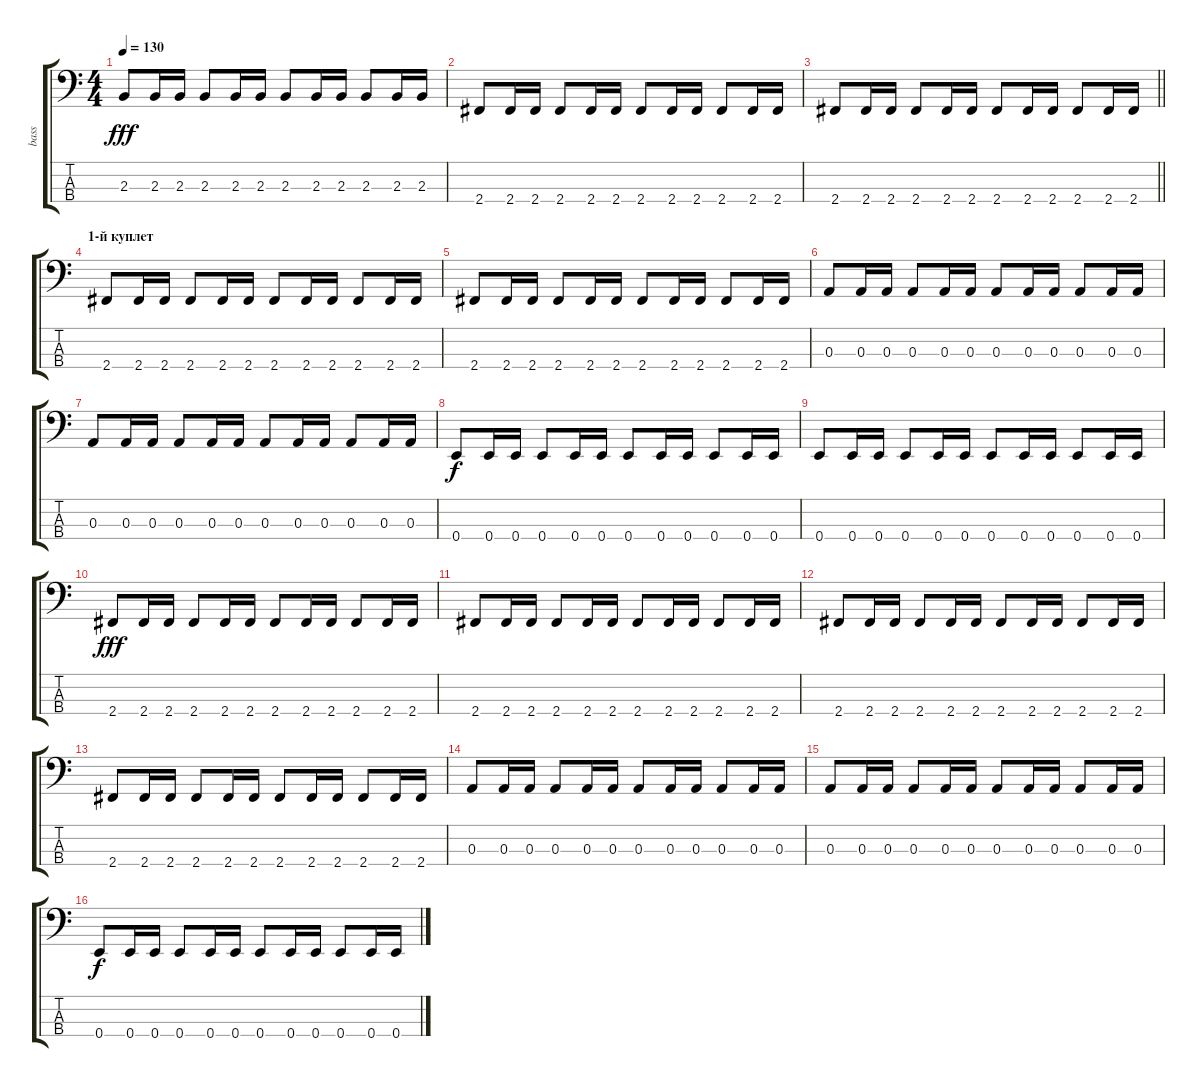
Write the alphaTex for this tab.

\track ("bass" "bass") {solo instrument electricbassfinger}
\staff {score tabs}
\tuning (G2 D2 A1 E1) {hide}
\ts (4 4)
\tempo 130
\clef f4
\ks c
2.3.8{dy fff} 2.3.16 2.3.16 2.3.8 2.3.16 2.3.16 2.3.8 2.3.16 2.3.16 2.3.8 2.3.16 2.3.16 |
2.4.8 2.4.16 2.4.16 2.4.8 2.4.16 2.4.16 2.4.8 2.4.16 2.4.16 2.4.8 2.4.16 2.4.16 |
\barLineRight lightlight
2.4.8 2.4.16 2.4.16 2.4.8 2.4.16 2.4.16 2.4.8 2.4.16 2.4.16 2.4.8 2.4.16 2.4.16 |
\section ("" "1-й куплет")
2.4.8 2.4.16 2.4.16 2.4.8 2.4.16 2.4.16 2.4.8 2.4.16 2.4.16 2.4.8 2.4.16 2.4.16 |
2.4.8 2.4.16 2.4.16 2.4.8 2.4.16 2.4.16 2.4.8 2.4.16 2.4.16 2.4.8 2.4.16 2.4.16 |
0.3.8 0.3.16 0.3.16 0.3.8 0.3.16 0.3.16 0.3.8 0.3.16 0.3.16 0.3.8 0.3.16 0.3.16 |
0.3.8 0.3.16 0.3.16 0.3.8 0.3.16 0.3.16 0.3.8 0.3.16 0.3.16 0.3.8 0.3.16 0.3.16 |
0.4.8{dy f} 0.4.16 0.4.16 0.4.8 0.4.16 0.4.16 0.4.8 0.4.16 0.4.16 0.4.8 0.4.16 0.4.16 |
0.4.8 0.4.16 0.4.16 0.4.8 0.4.16 0.4.16 0.4.8 0.4.16 0.4.16 0.4.8 0.4.16 0.4.16 |
2.4.8{dy fff} 2.4.16 2.4.16 2.4.8 2.4.16 2.4.16 2.4.8 2.4.16 2.4.16 2.4.8 2.4.16 2.4.16 |
2.4.8 2.4.16 2.4.16 2.4.8 2.4.16 2.4.16 2.4.8 2.4.16 2.4.16 2.4.8 2.4.16 2.4.16 |
2.4.8 2.4.16 2.4.16 2.4.8 2.4.16 2.4.16 2.4.8 2.4.16 2.4.16 2.4.8 2.4.16 2.4.16 |
2.4.8 2.4.16 2.4.16 2.4.8 2.4.16 2.4.16 2.4.8 2.4.16 2.4.16 2.4.8 2.4.16 2.4.16 |
0.3.8 0.3.16 0.3.16 0.3.8 0.3.16 0.3.16 0.3.8 0.3.16 0.3.16 0.3.8 0.3.16 0.3.16 |
0.3.8 0.3.16 0.3.16 0.3.8 0.3.16 0.3.16 0.3.8 0.3.16 0.3.16 0.3.8 0.3.16 0.3.16 |
0.4.8{dy f} 0.4.16 0.4.16 0.4.8 0.4.16 0.4.16 0.4.8 0.4.16 0.4.16 0.4.8 0.4.16 0.4.16
